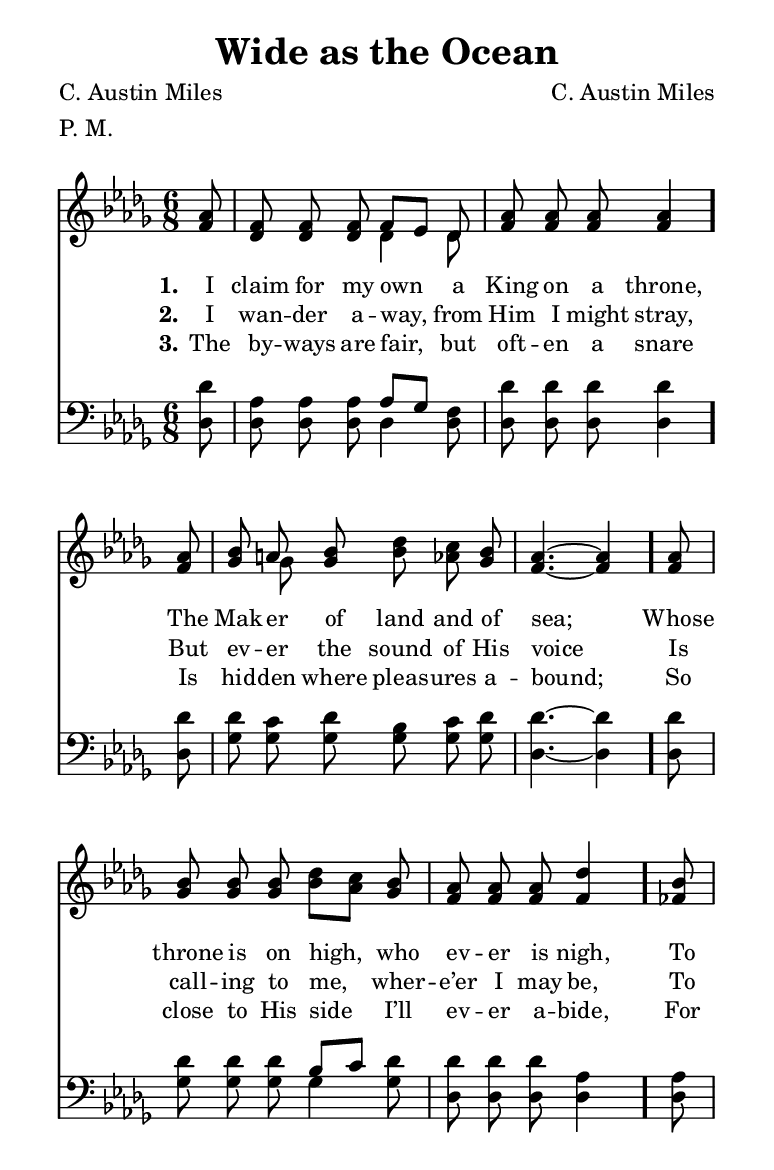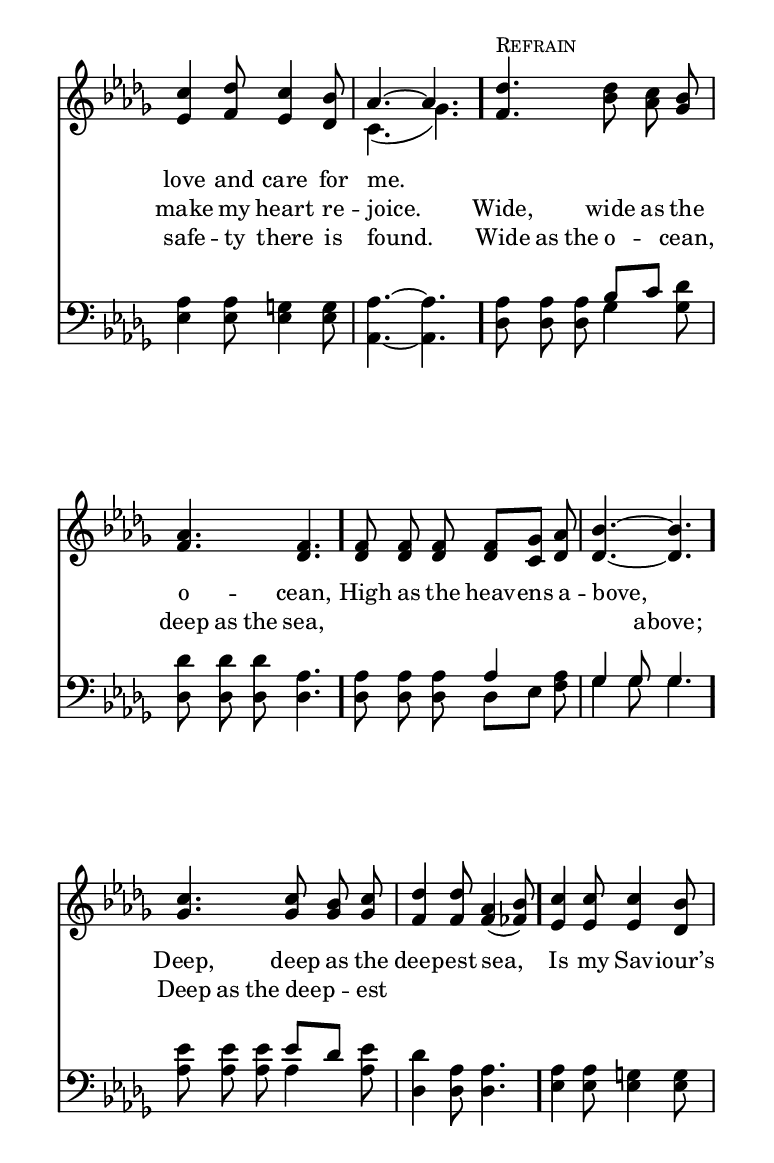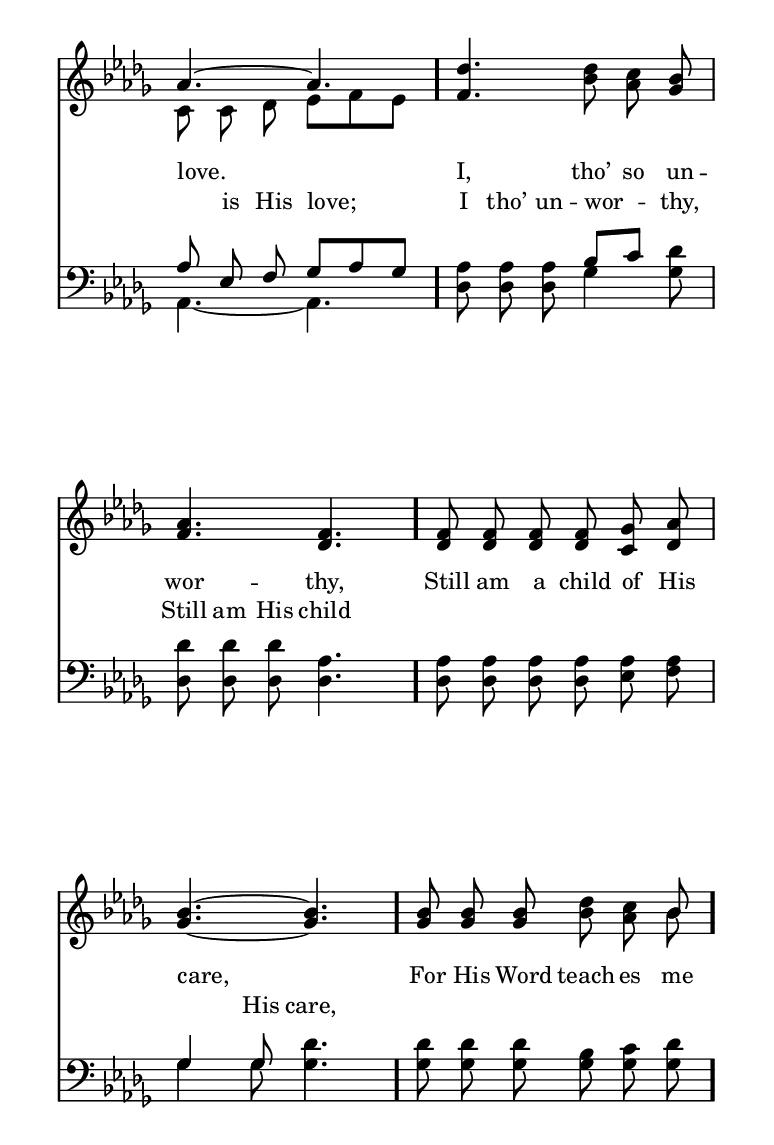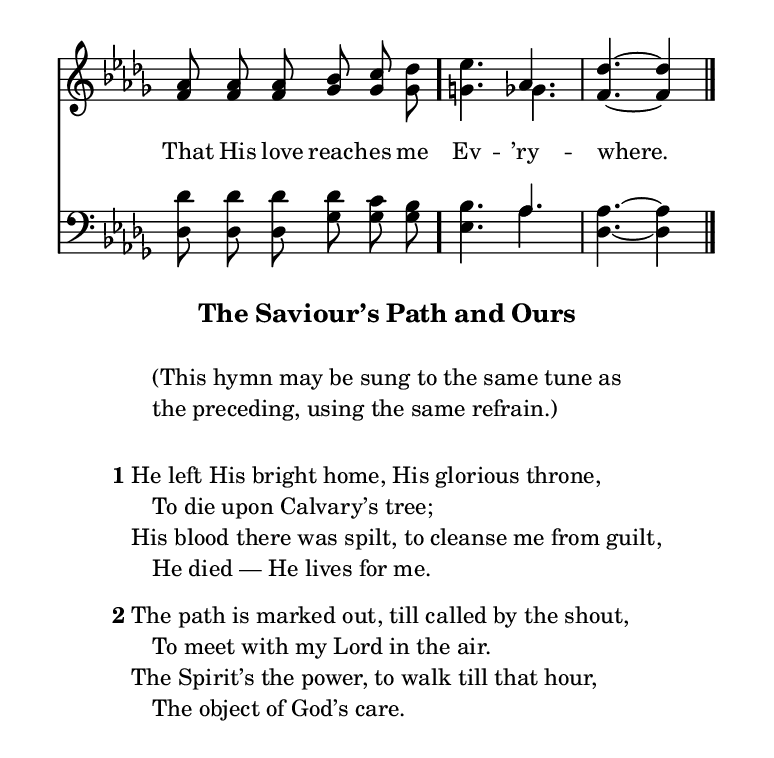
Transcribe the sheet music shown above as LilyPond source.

\include "common/global.ily"
\paper {
  \include "common/paper.ily"
  ragged-last-bottom = ##t
  system-count = #(cond (is-eogsized 8) (#t #f))
  systems-per-page = #(cond (is-eogsized 4) (#t #f))
}

\header{
  %children
  hymnnumber = "369"
  title = "Wide as the Ocean"
  tunename = ""
  meter = "P. M."
  poet = "C. Austin Miles"
  composer = "C. Austin Miles"
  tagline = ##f
}

global = {
  \include "common/overrides.ily"
  \override Staff.TimeSignature.style = #'numbered
  \time 6/8
  \override Score.MetronomeMark.transparent = ##t % hide all fermata changes too
  \tempo 4=80
  \key des \major
  \partial 8
  \autoBeamOff
}

notesSoprano = {
\global
\relative c'' {

  aes8 | f f f f[ ees] des | aes' aes aes aes4
  aes8 | bes a bes des c bes | aes4. ~ aes4
  aes8 | bes bes bes des[ c] bes | aes aes aes des4
  bes8 | c4 des8 c4 bes8 | aes4. ~ aes4. |

  \eogbreak % mainly to avoid refrain vertical alignment cosmetic issues
  << s^\markup { \small \caps "Refrain" }
  { des4. des8 c bes | aes4. f4. } >>
  f8 f f f[ ges] aes | bes4. ~ bes4. |
  c4. c8 bes c | des4 des8 aes4( bes8) |
  c4 c8 c4 bes8 | aes4. ~ aes4. |
  des4. des8 c bes | aes4. f4.
  f8 f f f ges aes | bes4. ~ bes4. |
  bes8 bes bes des c bes | aes aes aes bes c des |
  ees4. aes,4. | des4. ~ des4

  \bar "|."

}
}

notesAlto = {
\global
\relative e' {

  f8 | des des des des4 des8 | f8 f f f4
  f8 | ges8 ges ges bes aes ges | f4. ~ f4
  f8 | ges ges ges bes[ aes] ges | f f f f4
  fes8 | ees4 f8 ees4 des8 | c4.( ges'4.) |

  f4. bes8 aes ges | f4. des4. |
  des8 des des des[ c] des | des4. ~ des4. |
  ges4. ges8 ges ges | f4 f8 f4( fes8) |
  ees4 ees8 ees4 des8 | c8 c des ees[ f ees] |
  f4. bes8 aes ges | f4. des4. |
  des8 des des des c des | ges4. ~ ges4. |
  ges8 ges ges bes aes bes | f f f ges ges ges |
  g4. ges4. | f4. ~ f4

}
}

notesTenor = {
\global
\relative a {

  des8 | aes aes aes aes[ ges] f | des' des des des4
  des8 | des c des bes c des | des4. ~ des4
  des8 | des des des bes[ c] des | des des des aes4
  aes8 | aes4 aes8 g4 g8 | aes4. ~ aes4. |

  aes8 aes aes bes[ c] des | des des des aes4. |
  aes8 aes aes aes4 aes8 | ges4 ges8 ges4. |
  ees'8 ees ees ees[ des] ees | des4 aes8 aes4. |
  aes4 aes8 g4 g8 | aes8 ees f ges[ aes ges] |
  aes8 aes aes bes[ c] des | des des des aes4. |
  aes8 aes aes aes aes aes | ges4 ges8 des'4. |
  des8 des des bes c des | des des des des c bes |
  bes4. aes4. | aes4. ~ aes4

}
}

notesBass = {
\global
\relative f {

  des8 des des des des4 des8 | des8 des des des4
  des8 | ges ges ges ges ges ges | des4. ~ des4
  des8 | ges ges ges ges4 ges8 | des8 des des des4
  des8 | ees4 ees8 ees4 ees8 | aes,4. ~ aes4. |

  des8 des des ges4 ges8 | des8 des des des4. |
  des8 des des des[ ees] f | ges4 ges8 ges4. |
  aes8 aes aes aes4 aes8 | des,4 des8 des4. |
  ees4 ees8 ees4 ees8 | aes,4. ~ aes4. |
  des8 des des ges4 ges8 | des8 des des des4. |
  des8 des des des ees f | ges4 ges8 ges4. |
  ges8 ges ges ges ges ges | des des des ges ges ges |
  ees4. aes4. | des,4. ~ des4

}
}

Refrain = \lyricmode {

Wide, wide as the o -- cean, \bar "."
High as the { \mon } heav -- ens { \moff } a -- bove, \bar "."
Deep, deep as the deep -- est sea, \bar "."
Is my Sav -- iour’s love. \bar "."
I, tho’ so un -- wor -- thy, \bar "."
Still am a child of His care, \bar "."
For His Word teach -- es me \bar "."
That His love reach -- es me \bar "."
Ev -- ’ry -- where. \bar "."

}

wordsA = \lyricmode {
\set stanza = "1."

I claim for my own a King on a throne, \bar "."
The Mak -- er of land and of sea; \bar "."
Whose throne is on high, who ev -- er is nigh, \bar "."
To love and care for me. \bar "."

}

wordsB = \lyricmode {
\set stanza = "2."

I wan -- der a -- way, from Him I might stray,
But ev -- er the sound of His voice
Is call -- ing to me, wher -- e’er I may be,
To make my heart re -- joice.

\Refrain

}

wordsC = \lyricmode {
\set stanza = "3."

The by -- ways are fair, but oft -- en a snare
Is hid -- den where pleas -- ures a -- bound;
So close to His side I’ll ev -- er a -- bide,
For safe -- ty there is found.

}

underWords = \lyricmode {

\repeat unfold 34 \skip 4
Wide as the o -- cean, deep as the sea,

\repeat unfold 6 \skip 4
a -- bove;
Deep as the deep -- est

\repeat unfold 8 \skip 4
is His love;
I tho’ un -- wor -- thy,
Still am His child

\repeat unfold 7 \skip 4
His care,

}

extraA = \markuplist {

\line { He left His bright home, His glorious throne, }
\line { { \hspace #2 } To die upon Calvary’s tree; }
\line { His blood there was spilt, to cleanse me from guilt, }
\line { { \hspace #2 } He died — He lives for me. }

}

extraB = \markuplist {

\line { The path is marked out, till called by the shout, }
\line { { \hspace #2 } To meet with my Lord in the air. }
\line { The Spirit’s the power, to walk till that hour, }
\line { { \hspace #2 } The object of God’s care. }

}

\score {
  \context ChoirStaff <<
    \context Staff = upper <<
      \set Staff.autoBeaming = ##f
      \set ChoirStaff.systemStartDelimiter = #'SystemStartBar
      \set ChoirStaff.printPartCombineTexts = ##f
      \partcombine #'(2 . 11) \notesSoprano \notesAlto
      \context NullVoice = sopranos { \voiceOne << \notesSoprano >> }
      \context Lyrics = one   \lyricsto sopranos \wordsA
      \context Lyrics = two   \lyricsto sopranos \wordsB
      \context Lyrics = three \lyricsto sopranos \wordsC
    >>
    \context Staff = men <<
      \set Staff.autoBeaming = ##f
      \clef bass
      \set ChoirStaff.printPartCombineTexts = ##f
      \partcombine #'(2 . 11) \notesTenor \notesBass
      \context NullVoice = tenors { \voiceOne << \notesTenor >> }
      \context Lyrics = three \with { alignAboveContext = men } \lyricsto tenors \underWords
    >>
  >>
  \layout {
    \include "common/layout.ily"
  }
  #(cond ((ly:get-option 'eog-midi-permitted) #{ \midi{
    \include "common/midi.ily"
  } #}))
}

\noPageBreak

headA = \markuplist {
\line { \bold \larger { The Saviour’s Path and Ours } }
}

headB = \markuplist {
\line { (This hymn may be sung to the same tune as }
\line { the preceding, using the same refrain.) }
}

\markup { \fill-line { \vcenter \center-column {
  \vspace #1
  \line{ \column { \headA } } \combine \null \vspace #0.4
  \line{ \column { \headB } } \combine \null \vspace #1
  \column {
    \line{ \bold 1 \column { \extraA } } \combine \null \vspace #0.5
    \line{ \bold 2 \column { \extraB } }
  }
  \vspace #1
} } }

\version "2.19.49"  % necessary for upgrading to future LilyPond versions.

% vi:set et ts=2 sw=2 ai nocindent syntax=lilypond:
